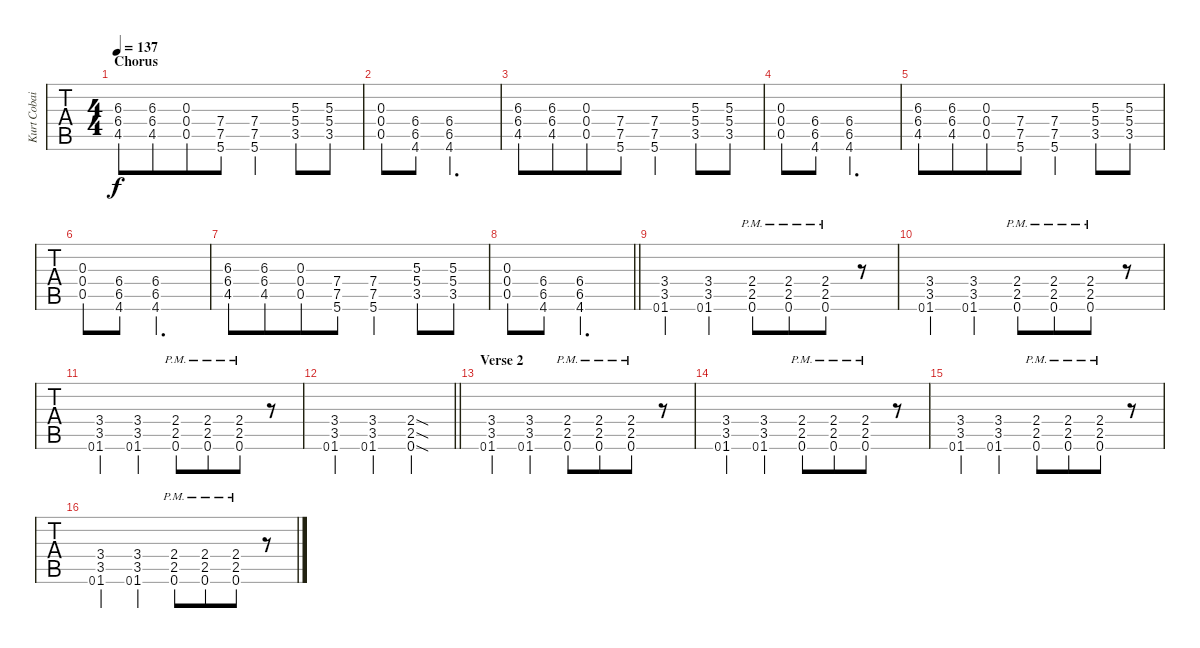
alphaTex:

\track ("Kurt Cobain" "Kurt Cobai") {instrument distortionguitar}
\staff {tabs}
\tuning (Eb4 Bb3 Gb3 Db3 Ab2 Eb2) {hide}
\ts (4 4)
\section ("" "Chorus")
\tempo 137
\clef g2
\ks c
(6.3 6.4 4.5).8{dy f} (6.3 6.4 4.5).8{beam merge} (0.3 0.4 0.5).8 (7.4 7.5 5.6).8 (7.4 7.5 5.6).4 (5.3 5.4 3.5).8 (5.3 5.4 3.5).8 |
(0.3 0.4 0.5).8 (6.4 6.5 4.6).8 (6.4 6.5 4.6).2{d} |
(6.3 6.4 4.5).8 (6.3 6.4 4.5).8{beam merge} (0.3 0.4 0.5).8 (7.4 7.5 5.6).8 (7.4 7.5 5.6).4 (5.3 5.4 3.5).8 (5.3 5.4 3.5).8 |
(0.3 0.4 0.5).8 (6.4 6.5 4.6).8 (6.4 6.5 4.6).2{d} |
(6.3 6.4 4.5).8 (6.3 6.4 4.5).8{beam merge} (0.3 0.4 0.5).8 (7.4 7.5 5.6).8 (7.4 7.5 5.6).4 (5.3 5.4 3.5).8 (5.3 5.4 3.5).8 |
(0.3 0.4 0.5).8 (6.4 6.5 4.6).8 (6.4 6.5 4.6).2{d} |
(6.3 6.4 4.5).8 (6.3 6.4 4.5).8{beam merge} (0.3 0.4 0.5).8 (7.4 7.5 5.6).8 (7.4 7.5 5.6).4 (5.3 5.4 3.5).8 (5.3 5.4 3.5).8 |
\barLineRight lightlight
(0.3 0.4 0.5).8 (6.4 6.5 4.6).8 (6.4 6.5 4.6).2{d} |
0.6.8{gr} (3.4 3.5 1.6).4 0.6.8{gr} (3.4 3.5 1.6).4 (2.4{pm} 2.5{pm} 0.6{pm}).8 (2.4{pm} 2.5{pm} 0.6{pm}).8{beam merge} (2.4{pm} 2.5{pm} 0.6{pm}).8 r.8 |
0.6.8{gr} (3.4 3.5 1.6).4 0.6.8{gr} (3.4 3.5 1.6).4 (2.4{pm} 2.5{pm} 0.6{pm}).8 (2.4{pm} 2.5{pm} 0.6{pm}).8{beam merge} (2.4{pm} 2.5{pm} 0.6{pm}).8 r.8 |
0.6.8{gr} (3.4 3.5 1.6).4 0.6.8{gr} (3.4 3.5 1.6).4 (2.4{pm} 2.5{pm} 0.6{pm}).8 (2.4{pm} 2.5{pm} 0.6{pm}).8{beam merge} (2.4{pm} 2.5{pm} 0.6{pm}).8 r.8 |
\barLineRight lightlight
0.6.8{gr} (3.4 3.5 1.6).4 0.6.8{gr} (3.4 3.5 1.6).4 (2.4{sod} 2.5{sod} 0.6{sod}).2 |
\section ("" "Verse 2")
0.6.8{gr} (3.4 3.5 1.6).4 0.6.8{gr} (3.4 3.5 1.6).4 (2.4{pm} 2.5{pm} 0.6{pm}).8 (2.4{pm} 2.5{pm} 0.6{pm}).8{beam merge} (2.4{pm} 2.5{pm} 0.6{pm}).8 r.8 |
0.6.8{gr} (3.4 3.5 1.6).4 0.6.8{gr} (3.4 3.5 1.6).4 (2.4{pm} 2.5{pm} 0.6{pm}).8 (2.4{pm} 2.5{pm} 0.6{pm}).8{beam merge} (2.4{pm} 2.5{pm} 0.6{pm}).8 r.8 |
0.6.8{gr} (3.4 3.5 1.6).4 0.6.8{gr} (3.4 3.5 1.6).4 (2.4{pm} 2.5{pm} 0.6{pm}).8 (2.4{pm} 2.5{pm} 0.6{pm}).8{beam merge} (2.4{pm} 2.5{pm} 0.6{pm}).8 r.8 |
0.6.8{gr} (3.4 3.5 1.6).4 0.6.8{gr} (3.4 3.5 1.6).4 (2.4{pm} 2.5{pm} 0.6{pm}).8 (2.4{pm} 2.5{pm} 0.6{pm}).8{beam merge} (2.4{pm} 2.5{pm} 0.6{pm}).8 r.8
